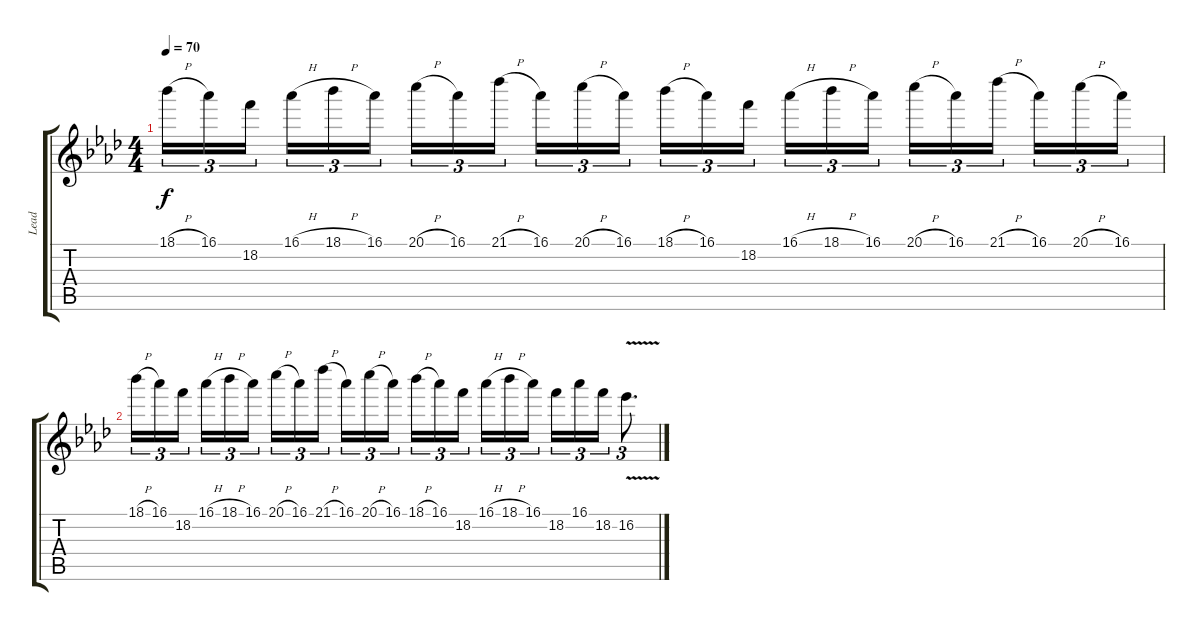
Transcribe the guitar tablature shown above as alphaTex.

\track ("Lead" "Lead") {instrument distortionguitar}
\staff {score tabs}
\tuning (E4 B3 G3 D3 A2 E2) {hide}
\ts (4 4)
\tempo 70
\clef g2
\ks fminor
18.1{h}.16{tu (3 2) dy f} 16.1.16{tu (3 2)} 18.2.16{tu (3 2) beam splitsecondary} 16.1{h}.16{tu (3 2)} 18.1{h}.16{tu (3 2)} 16.1.16{tu (3 2)} 20.1{h}.16{tu (3 2)} 16.1.16{tu (3 2)} 21.1{h}.16{tu (3 2) beam splitsecondary} 16.1.16{tu (3 2)} 20.1{h}.16{tu (3 2)} 16.1.16{tu (3 2)} 18.1{h}.16{tu (3 2)} 16.1.16{tu (3 2)} 18.2.16{tu (3 2) beam splitsecondary} 16.1{h}.16{tu (3 2)} 18.1{h}.16{tu (3 2)} 16.1.16{tu (3 2)} 20.1{h}.16{tu (3 2)} 16.1.16{tu (3 2)} 21.1{h}.16{tu (3 2) beam splitsecondary} 16.1.16{tu (3 2)} 20.1{h}.16{tu (3 2)} 16.1.16{tu (3 2)} |
18.1{h}.16{tu (3 2)} 16.1.16{tu (3 2)} 18.2.16{tu (3 2) beam splitsecondary} 16.1{h}.16{tu (3 2)} 18.1{h}.16{tu (3 2)} 16.1.16{tu (3 2)} 20.1{h}.16{tu (3 2)} 16.1.16{tu (3 2)} 21.1{h}.16{tu (3 2) beam splitsecondary} 16.1.16{tu (3 2)} 20.1{h}.16{tu (3 2)} 16.1.16{tu (3 2)} 18.1{h}.16{tu (3 2)} 16.1.16{tu (3 2)} 18.2.16{tu (3 2) beam splitsecondary} 16.1{h}.16{tu (3 2)} 18.1{h}.16{tu (3 2)} 16.1.16{tu (3 2)} 18.2.16{tu (3 2)} 16.1.16{tu (3 2)} 18.2.16{tu (3 2)} 16.2{v}.8{d tu (3 2)}
